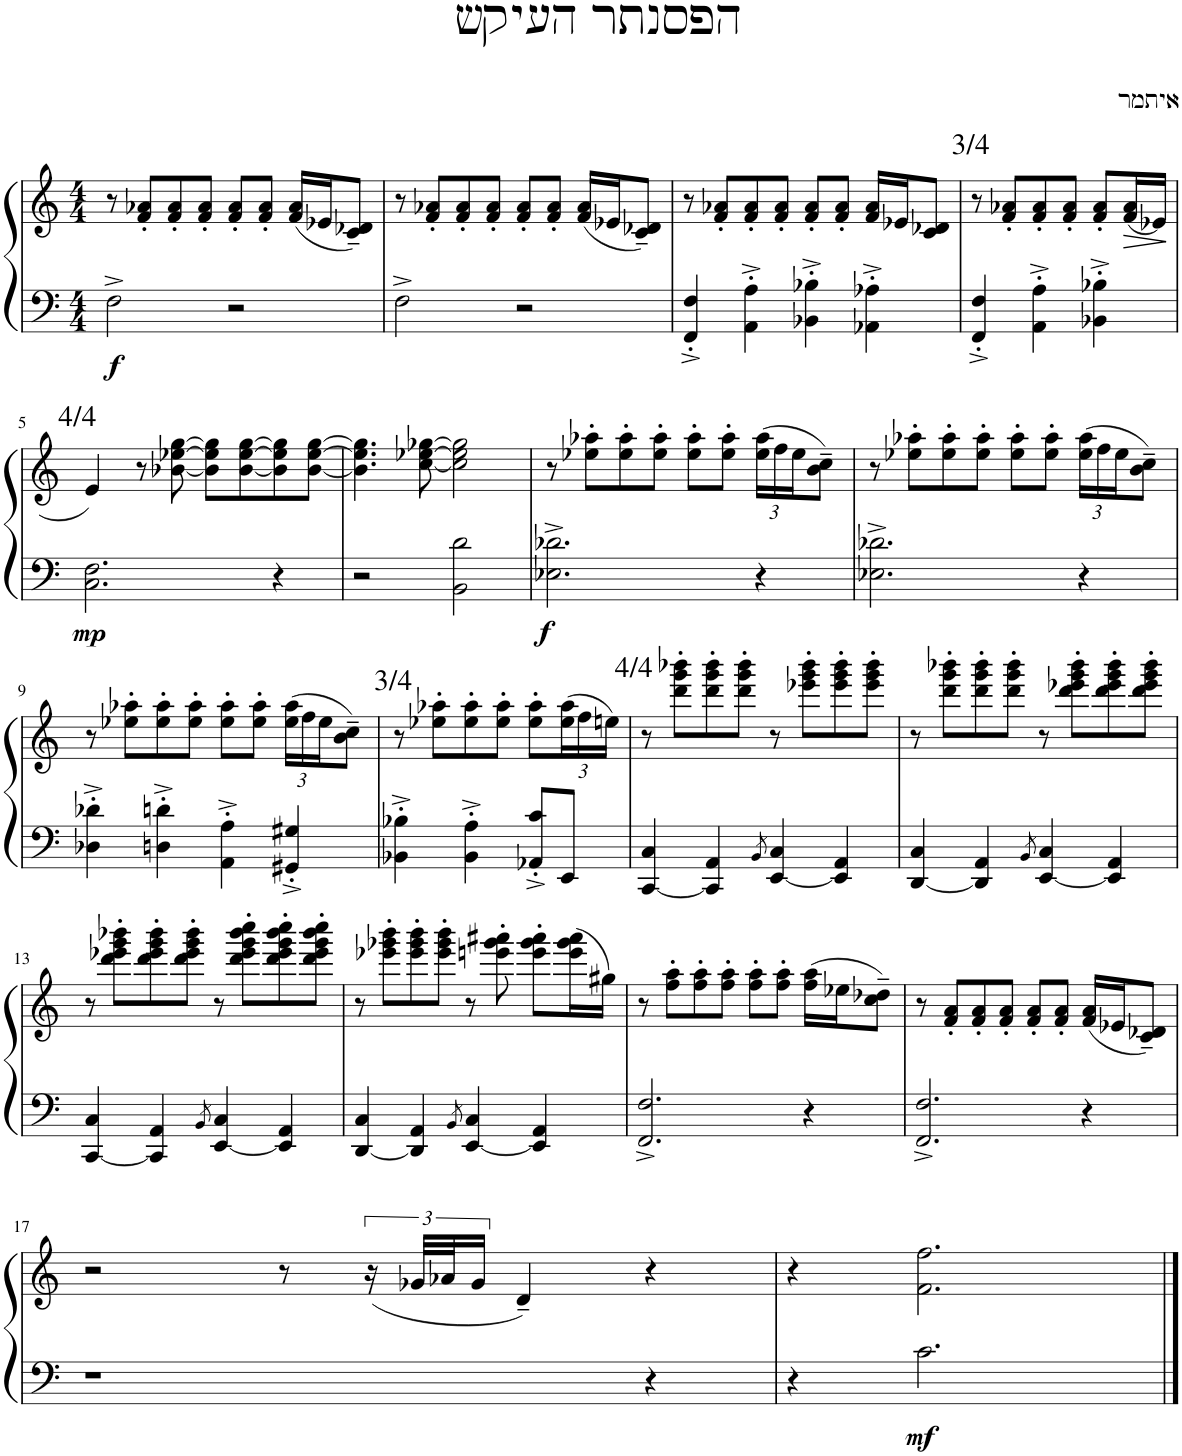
**kern	**kern	**dynam
*part1	*part1	*part1
*staff2	*staff1	*staff1/2
*I"Piano	*	*
*I'Pno.	*	*
*clefF4	*clefG2	*
*k[]	*k[]	*
*M4/4	*M4/4	*
=1	=1	=1
!	!	!LO:DY:b=2
2F^\	8r	f
.	8f/' 8a-X/'L	.
.	8f/' 8a-/'	.
.	8f/' 8a-/'J	.
2r	8f/' 8a-/'L	.
.	8f/' 8a-/'J	.
.	(16f/ 16a-/LL	.
.	16e-X/J	.
.	8c/~ 8d-X/~J)	.
=2	=2	=2
2F^\	8r	.
.	8f/' 8a-X/'L	.
.	8f/' 8a-/'	.
.	8f/' 8a-/'J	.
2r	8f/' 8a-/'L	.
.	8f/' 8a-/'J	.
.	(16f/ 16a-/LL	.
.	16e-X/J	.
.	8c/~ 8d-X/~J)	.
=3	=3	=3
4FF/'^ 4F/'^	8r	.
.	8f/' 8a-X/'L	.
4AA\'^ 4A\'^	8f/' 8a-/'	.
.	8f/' 8a-/'J	.
4BB-X\'^ 4B-X\'^	8f/' 8a-/'L	.
.	8f/' 8a-/'J	.
4AA-X\'^ 4A-X\'^	16f/ 16a-/LL	.
.	16e-X/J	.
.	8c/ 8d-X/J	.
=4	=4	=4
!	!LO:TX:a:t=3/4	!
4FF/'^ 4F/'^	8r	.
.	8f/' 8a-X/'L	.
4AA\'^ 4A\'^	8f/' 8a-/'	.
.	8f/' 8a-/'J	.
4BB-X\'^ 4B-X\'^	8f/' 8a-/'L	.
!	!	!LO:HP:b
.	(16f/ 16a-/L	>
.	16e-X/JJ)	.
.	.	]
!!LO:LB:g=z
=5	=5	=5
!	!LO:TX:a:t=4/4	!
!	!	!LO:DY:b=2
2.C\ 2.F\	(4e/	mp
.	8r)	.
.	[8b-X\ [8ee-X\ [8gg\	.
.	8b-\] 8ee-\] 8gg\]L	.
.	[8b-\ [8ee-\ [8gg\	.
4r	8b-\] 8ee-\] 8gg\]	.
.	[8b-\ [8ee-\ [8gg\J	.
=6	=6	=6
2r	4.b-\] 4.ee-\] 4.gg\]	.
.	[8cc\ [8ee-X\ [8gg-X\	.
2BB\ 2d\	2cc\] 2ee-\] 2gg-\]	.
=7	=7	=7
!	!	!LO:DY:b=2
2.E-X\^ 2.d-X\^	8r	f
.	8ee-X\' 8aa-X\'L	.
.	8ee-\' 8aa-\'	.
.	8ee-\' 8aa-\'J	.
.	8ee-\' 8aa-\'L	.
.	8ee-\' 8aa-\'J	.
*	*Xbrackettup	*
4r	(24ee-\ 24aa-\LL	.
.	24ff\	.
.	24ee-\J	.
.	8b\~ 8cc\~J)	.
=8	=8	=8
2.E-X\^ 2.d-X\^	8r	.
.	8ee-X\' 8aa-X\'L	.
.	8ee-\' 8aa-\'	.
.	8ee-\' 8aa-\'J	.
.	8ee-\' 8aa-\'L	.
.	8ee-\' 8aa-\'J	.
4r	(24ee-\ 24aa-\LL	.
.	24ff\	.
.	24ee-\J	.
.	8b\~ 8cc\~J)	.
!!LO:LB:g=z
=9	=9	=9
4D-X\'^ 4d-X\'^	8r	.
.	8ee-X\' 8aa-X\'L	.
4Dn\'^ 4dn\'^	8ee-\' 8aa-\'	.
.	8ee-\' 8aa-\'J	.
4AA\'^ 4A\'^	8ee-\' 8aa-\'L	.
.	8ee-\' 8aa-\'J	.
4GG#X/'^ 4G#X/'^	(24ee-\ 24aa-\LL	.
.	24ff\	.
.	24ee-\J	.
.	8b\~ 8cc\~J)	.
=10	=10	=10
!	!LO:TX:a:t=3/4	!
4BB-X\'^ 4B-X\'^	8r	.
.	8ee-X\' 8aa-X\'L	.
4BB-\'^ 4A\'^	8ee-\' 8aa-\'	.
.	8ee-\' 8aa-\'J	.
8AA-X/'^ 8c/'^L	8ee-\' 8aa-\'L	.
8EE/J	(24ee-\ 24aa-\L	.
.	24ff\	.
.	24een\JJ)	.
=11	=11	=11
!	!LO:TX:a:t=4/4	!
[4CC/ 4C/	8r	.
.	8ddd\' 8ggg\' 8bbb-X\'L	.
4CC/] 4AA/	8ddd\' 8ggg\' 8bbb-\'	.
.	8ddd\' 8ggg\' 8bbb-\'J	.
8qBB/	.	.
[4EE/ 4C/	8r	.
.	8eee-X\' 8ggg\' 8bbb-\'L	.
4EE/] 4AA/	8eee-\' 8ggg\' 8bbb-\'	.
.	8eee-\' 8ggg\' 8bbb-\'J	.
=12	=12	=12
[4DD/ 4C/	8r	.
.	8ddd\' 8ggg\' 8bbb-X\'L	.
4DD/] 4AA/	8ddd\' 8ggg\' 8bbb-\'	.
.	8ddd\' 8ggg\' 8bbb-\'J	.
8qBB/	.	.
[4EE/ 4C/	8r	.
.	8ddd\' 8eee-X\' 8ggg\' 8bbb-\'L	.
4EE/] 4AA/	8ddd\' 8eee-\' 8ggg\' 8bbb-\'	.
.	8ddd\' 8eee-\' 8ggg\' 8bbb-\'J	.
!!LO:LB:g=z
=13	=13	=13
[4CC/ 4C/	8r	.
.	8ddd\' 8eee-X\' 8ggg\' 8bbb-X\'L	.
4CC/] 4AA/	8ddd\' 8eee-\' 8ggg\' 8bbb-\'	.
.	8ddd\' 8eee-\' 8ggg\' 8bbb-\'J	.
8qBB/	.	.
[4EE/ 4C/	8r	.
.	8ddd\' 8eee-\' 8ggg\' 8bbb-\' 8cccc\'L	.
4EE/] 4AA/	8ddd\' 8eee-\' 8ggg\' 8bbb-\' 8cccc\'	.
.	8ddd\' 8eee-\' 8ggg\' 8bbb-\' 8cccc\'J	.
=14	=14	=14
[4DD/ 4C/	8r	.
.	8eee-X\' 8ggg-X\' 8bbb\'L	.
4DD/] 4AA/	8eee-\' 8ggg-\' 8bbb\'	.
.	8eee-\' 8ggg-\' 8bbb\'J	.
8qBB/	.	.
[4EE/ 4C/	8r	.
.	8eeen\' 8ggg-\' 8aaa#X\'	.
4EE/] 4AA/	8eee\' 8ggg-\' 8aaa#\'L	.
.	(16eee\ 16ggg-\ 16aaa#\L	.
.	16gg#X\JJ)	.
=15	=15	=15
2.FF/^ 2.F/^	8r	.
.	8ff\' 8aa\'L	.
.	8ff\' 8aa\'	.
.	8ff\' 8aa\'J	.
.	8ff\' 8aa\'L	.
.	8ff\' 8aa\'J	.
4r	(16ff\ 16aa\LL	.
.	16ee-X\J	.
.	8cc\~ 8dd-X\~J)	.
=16	=16	=16
2.FF/^ 2.F/^	8r	.
.	8f/' 8a/'L	.
.	8f/' 8a/'	.
.	8f/' 8a/'J	.
.	8f/' 8a/'L	.
.	8f/' 8a/'J	.
4r	(16f/ 16a/LL	.
.	16e-X/J	.
.	8c/~ 8d-X/~J)	.
!!LO:LB:g=z
=17	=17	=17
1r	2r	.
.	8r	.
*	*brackettup	*
.	(24r	.
.	48g-X/LLL	.
.	48a-X/J	.
.	24g-/JJ	.
.	4d~/)	.
4r	4r	.
=18	=18	=18
4r	4r	.
!	!	!LO:DY:b=2
2.c\	2.f\ 2.ff\	mf
==	==	==
*-	*-	*-
